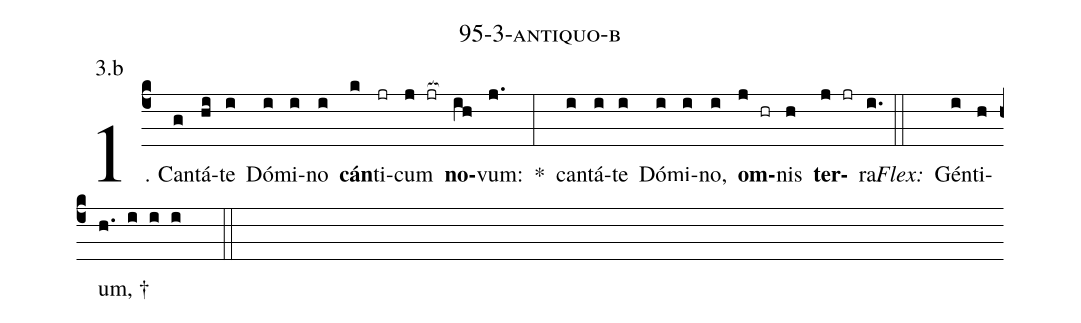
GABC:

name: 95-3-antiquo-b;
annotation: 3.b;
%%
(c4)1. Can(g)tá(hi)te(i) Dó(i)mi(i)no(i) <b>cán</b>(k)ti(jr)cum(j jr[ocb:1{]) <b>no</b>(ih[ocb:0}])vum:(j.) *(:) can(i)tá(i)te(i) Dó(i)mi(i)no,(i) <b>om</b>(j hr)nis(h) <b>ter</b>(j jr)ra.(i.) (::)
<i>Flex:</i>()  Gén(i)ti(h)um, †(h. i i i  ::)
